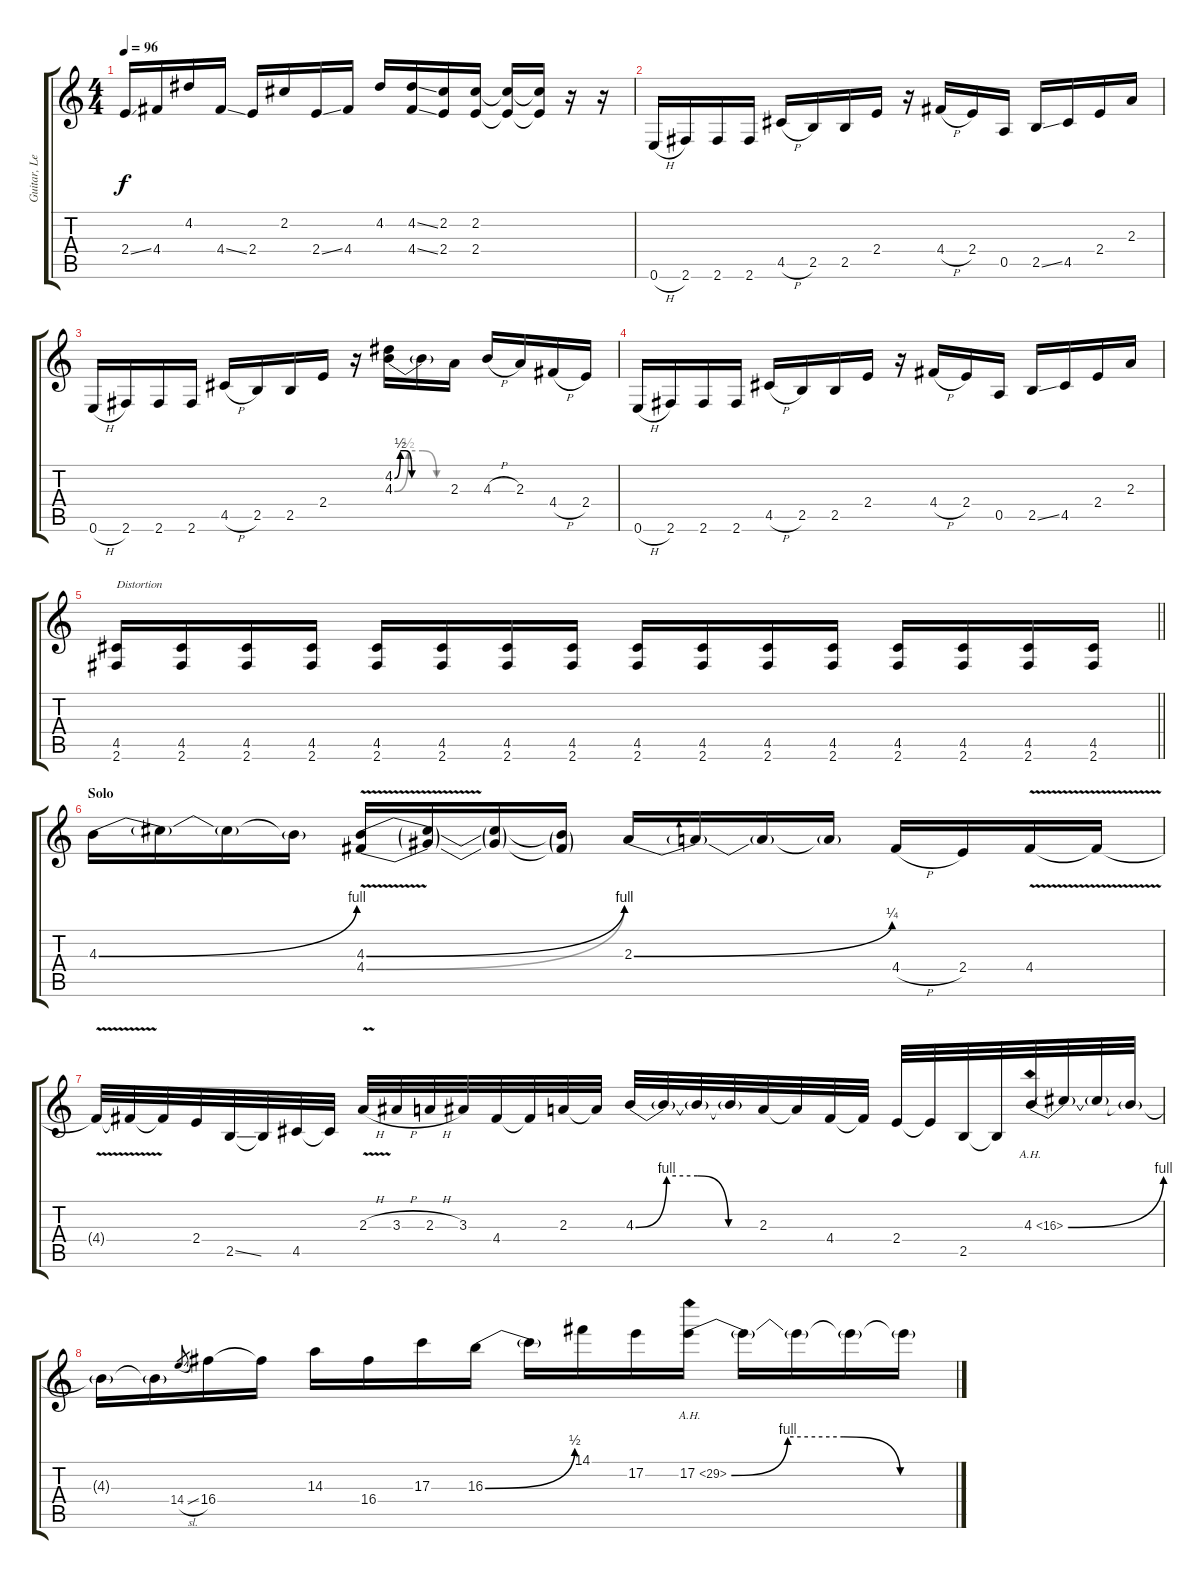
\track ("Guitar, Lead" "Guitar, Le") {instrument overdrivenguitar}
\staff {score tabs}
\tuning (E4 B3 G3 D3 A2 E2) {hide}
\ts (4 4)
\tempo 96
\clef g2
\ks c
2.4{ss}.16{dy f} 4.4.16 4.2.16 4.4{ss}.16 2.4.16 2.2.16 2.4{ss}.16 4.4.16 4.2.16 (4.2{ss} 4.4{ss}).16 (2.2 2.4).16 (2.2 2.4).16 (2.2{t} 2.4{t}).16 (2.2{t} 2.4{t}).16 r.16 r.16 |
0.6{h}.16 2.6.16 2.6.16 2.6.16 4.5{h}.16 2.5.16 2.5.16 2.4.16 r.16 4.4{h}.16 2.4.16 0.5.16 2.5{ss}.16 4.5.16 2.4.16 2.3.16 |
0.6{h}.16 2.6.16 2.6.16 2.6.16 4.5{h}.16 2.5.16 2.5.16 2.4.16 r.16 (4.2{be (custom 0 0 15 2 30 2 45 0 60 0)} 4.3{be (custom 0 0 15 2 30 2 45 0 60 0)}).16 4.3{t}.16 2.3.16 4.3{h}.16 2.3.16 4.4{h}.16 2.4.16 |
0.6{h}.16 2.6.16 2.6.16 2.6.16 4.5{h}.16 2.5.16 2.5.16 2.4.16 r.16 4.4{h}.16 2.4.16 0.5.16 2.5{ss}.16 4.5.16 2.4.16 2.3.16 |
\barLineRight lightlight
(4.5 2.6).16{txt "Distortion" instrument overdrivenguitar} (4.5 2.6).16 (4.5 2.6).16 (4.5 2.6).16 (4.5 2.6).16 (4.5 2.6).16 (4.5 2.6).16 (4.5 2.6).16 (4.5 2.6).16 (4.5 2.6).16 (4.5 2.6).16 (4.5 2.6).16 (4.5 2.6).16 (4.5 2.6).16 (4.5 2.6).16 (4.5 2.6).16 |
\section ("" "Solo")
4.3{be (bend 0 0 60 4)}.16 4.3{t}.16 4.3{t}.16 4.3{t}.16 (4.3{be (bend 0 0 60 4) v} 4.4{be (bend 0 0 60 4) v}).16 (4.3{t} 4.4{t}).16 (4.3{t} 4.4{t}).16 (4.3{t} 4.4{t}).16 2.3{be (bend 0 0 60 1)}.16 2.3{t}.16 2.3{t}.16 2.3{t}.16 4.4{h}.16 2.4.16 4.4{v}.16 4.4{t}.16 |
4.4{v t}.32 4.4{t}.32 4.4{t}.32 2.4.32 2.5{ss}.32 2.5{t}.32 4.5.32 4.5{t}.32 2.3{v h}.32 3.3{h}.32 2.3{h}.32 3.3.32 4.4.32 4.4{t}.32 2.3.32 2.3{t}.32 4.3{be (custom 0 0 15 4 30 4 45 0 60 0)}.32 4.3{t}.32 4.3{t}.32 4.3{t}.32 2.3.32 2.3{t}.32 4.4.32 4.4{t}.32 2.4.32 2.4{t}.32 2.5.32 2.5{t}.32 4.3{be (bend 0 0 60 4) ah 12}.32 4.3{t}.32 4.3{t}.32 4.3{t}.32 |
4.3{t}.16 4.3{t}.16 14.4{sl}.8{gr} 16.4.16 16.4{t}.16 14.3.16 16.4.16 17.3.16 16.3{be (bend 0 0 60 2)}.16 16.3{t}.16 14.1.16 17.2.16 17.2{be (custom 0 0 15 4 30 4 45 0 60 0) ah 12}.16 17.2{t}.16 17.2{t}.16 17.2{t}.16 17.2{t}.16
